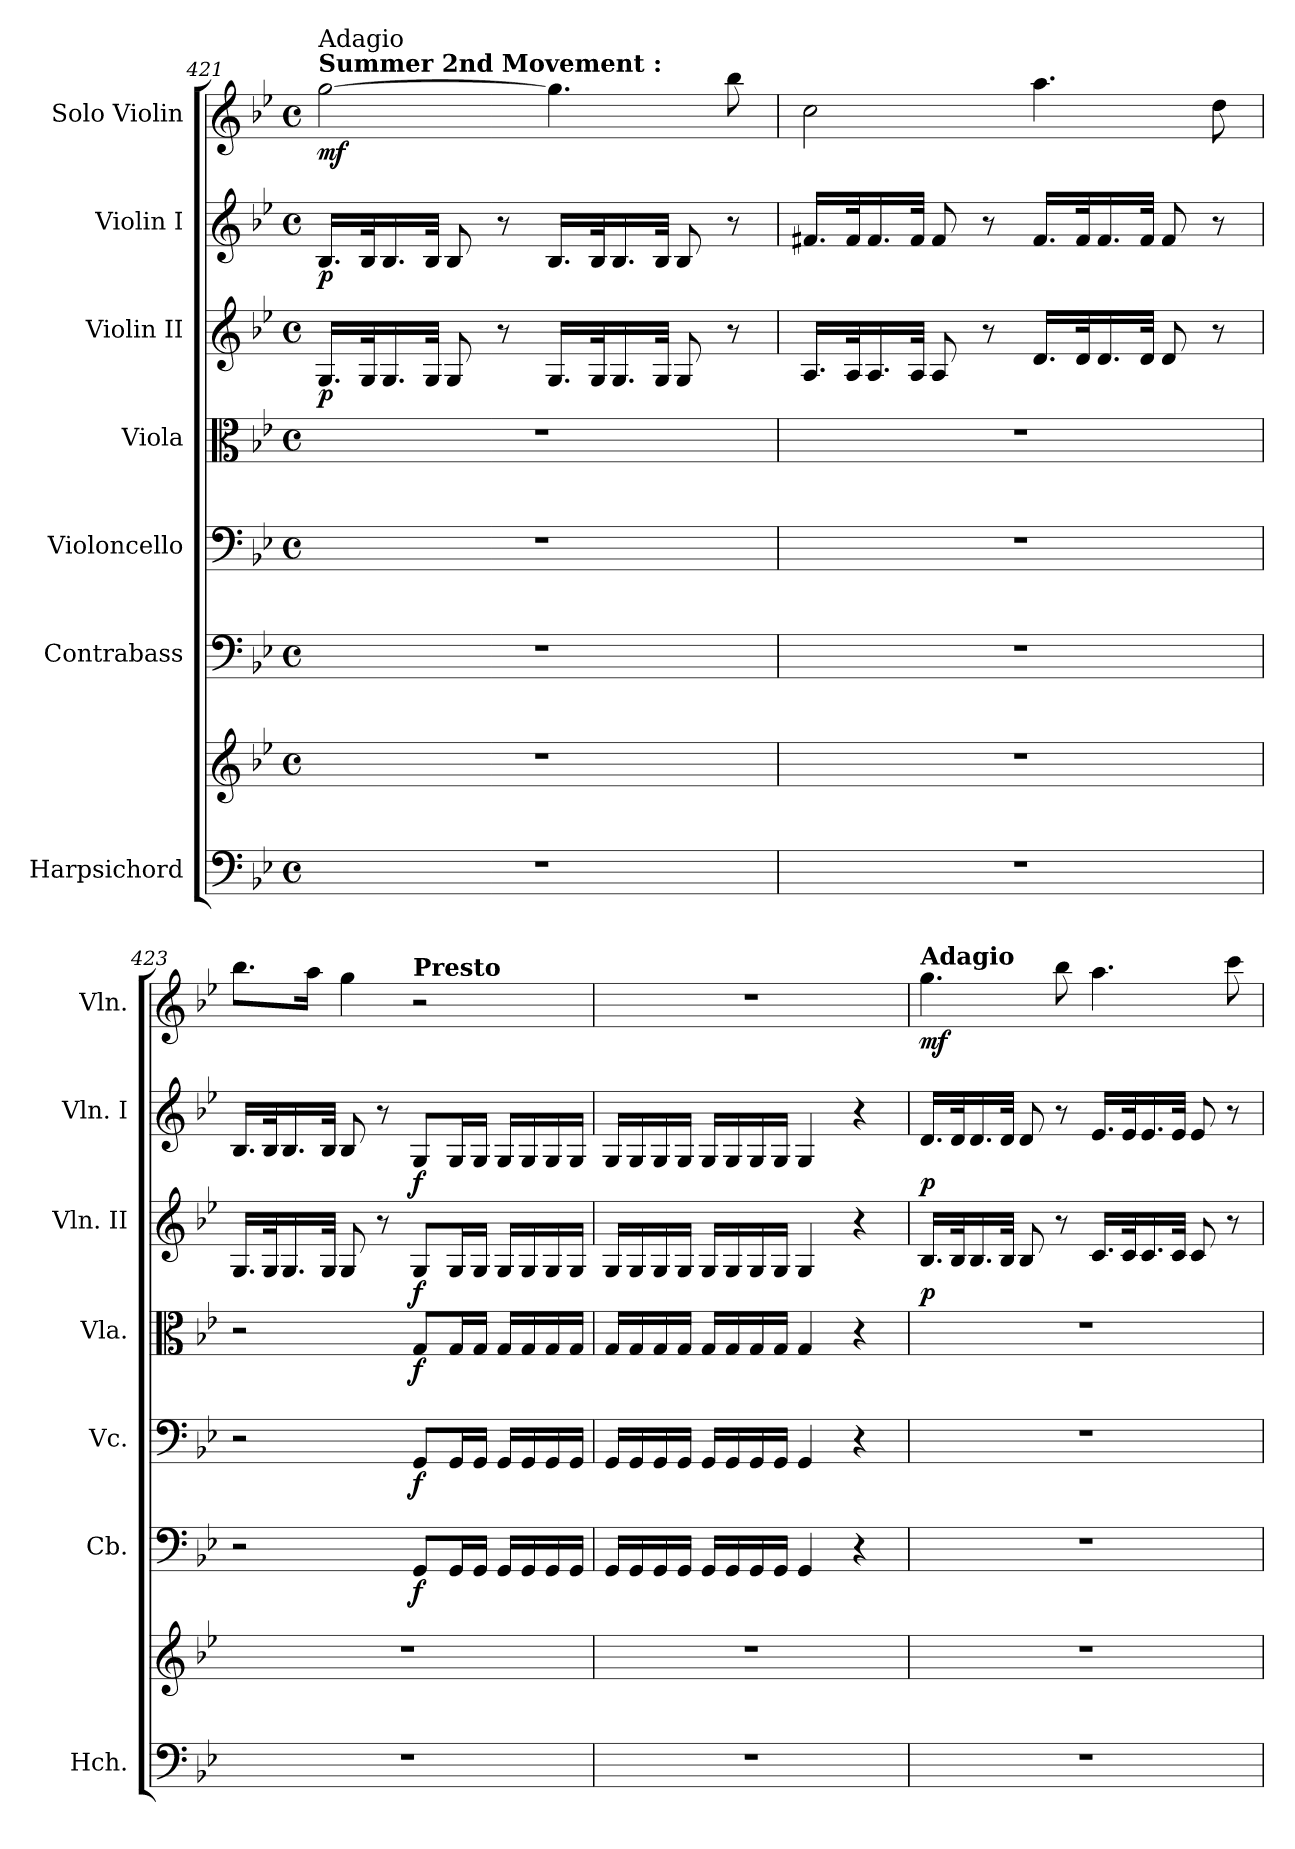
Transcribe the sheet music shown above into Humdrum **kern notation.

**kern	**kern	**kern	**dynam	**kern	**dynam	**kern	**dynam	**kern	**dynam	**kern	**dynam	**kern	**dynam
*part7	*part7	*part6	*part6	*part5	*part5	*part4	*part4	*part3	*part3	*part2	*part2	*part1	*part1
*staff8	*staff7	*staff6	*staff6	*staff5	*staff5	*staff4	*staff4	*staff3	*staff3	*staff2	*staff2	*staff1	*staff1
*I"Harpsichord	*	*I"Contrabass	*	*I"Violoncello	*	*I"Viola	*	*I"Violin II	*	*I"Violin I	*	*I"Solo Violin	*
*I'Hch.	*	*I'Cb.	*	*I'Vc.	*	*I'Vla.	*	*I'Vln. II	*	*I'Vln. I	*	*I'Vln.	*
!!LO:PB:g=z
*clefF4	*clefG2	*clefF4	*	*clefF4	*	*clefC3	*	*clefG2	*	*clefG2	*	*clefG2	*
*	*	*ITrd7c12	*	*	*	*	*	*	*	*	*	*	*
*k[b-e-]	*k[b-e-]	*k[b-e-]	*	*k[b-e-]	*	*k[b-e-]	*	*k[b-e-]	*	*k[b-e-]	*	*k[b-e-]	*
*M4/4	*M4/4	*M4/4	*	*M4/4	*	*M4/4	*	*M4/4	*	*M4/4	*	*M4/4	*
*met(c)	*met(c)	*met(c)	*	*met(c)	*	*met(c)	*	*met(c)	*	*met(c)	*	*met(c)	*
=421	=421	=421	=421	=421	=421	=421	=421	=421	=421	=421	=421	=421	=421
!	!	!	!	!	!	!	!	!	!	!	!	!LO:TX:a:B:t=Summer 2nd Movement &colon;	!
!	!	!	!	!	!	!	!	!	!	!	!	!LO:TX:t=Adagio	!
!	!	!	!	!	!	!	!	!	!LO:DY:b	!	!LO:DY:b	!	!LO:DY:b
1r	1r	1r	.	1r	.	1r	.	16.G/LL	p	16.B-/LL	p	[2gg\	mf
.	.	.	.	.	.	.	.	32G/K	.	32B-/K	.	.	.
.	.	.	.	.	.	.	.	16.G/	.	16.B-/	.	.	.
.	.	.	.	.	.	.	.	32G/JJk	.	32B-/JJk	.	.	.
.	.	.	.	.	.	.	.	8G/	.	8B-/	.	.	.
.	.	.	.	.	.	.	.	8r	.	8r	.	.	.
.	.	.	.	.	.	.	.	16.G/LL	.	16.B-/LL	.	4.gg\]	.
.	.	.	.	.	.	.	.	32G/K	.	32B-/K	.	.	.
.	.	.	.	.	.	.	.	16.G/	.	16.B-/	.	.	.
.	.	.	.	.	.	.	.	32G/JJk	.	32B-/JJk	.	.	.
.	.	.	.	.	.	.	.	8G/	.	8B-/	.	.	.
.	.	.	.	.	.	.	.	8r	.	8r	.	8bb-\	.
=422	=422	=422	=422	=422	=422	=422	=422	=422	=422	=422	=422	=422	=422
1r	1r	1r	.	1r	.	1r	.	16.A/LL	.	16.f#X/LL	.	2cc\	.
.	.	.	.	.	.	.	.	32A/K	.	32f#/K	.	.	.
.	.	.	.	.	.	.	.	16.A/	.	16.f#/	.	.	.
.	.	.	.	.	.	.	.	32A/JJk	.	32f#/JJk	.	.	.
.	.	.	.	.	.	.	.	8A/	.	8f#/	.	.	.
.	.	.	.	.	.	.	.	8r	.	8r	.	.	.
.	.	.	.	.	.	.	.	16.d/LL	.	16.f#/LL	.	4.aa\	.
.	.	.	.	.	.	.	.	32d/K	.	32f#/K	.	.	.
.	.	.	.	.	.	.	.	16.d/	.	16.f#/	.	.	.
.	.	.	.	.	.	.	.	32d/JJk	.	32f#/JJk	.	.	.
.	.	.	.	.	.	.	.	8d/	.	8f#/	.	.	.
.	.	.	.	.	.	.	.	8r	.	8r	.	8dd\	.
!!LO:PB:g=z
=423	=423	=423	=423	=423	=423	=423	=423	=423	=423	=423	=423	=423	=423
1r	1r	2r	.	2r	.	2r	.	16.G/LL	.	16.B-/LL	.	8.bb-\L	.
.	.	.	.	.	.	.	.	32G/K	.	32B-/K	.	.	.
.	.	.	.	.	.	.	.	16.G/	.	16.B-/	.	.	.
.	.	.	.	.	.	.	.	.	.	.	.	16aa\Jk	.
.	.	.	.	.	.	.	.	32G/JJk	.	32B-/JJk	.	.	.
.	.	.	.	.	.	.	.	8G/	.	8B-/	.	4gg\	.
.	.	.	.	.	.	.	.	8r	.	8r	.	.	.
!	!	!	!	!	!	!	!	!	!	!	!	!LO:TX:B:t=Presto	!
!	!	!	!LO:DY:b	!	!LO:DY:b	!	!LO:DY:b	!	!LO:DY:b	!	!LO:DY:b	!	!
.	.	8GGG/L	f	8GG/L	f	8G/L	f	8G/L	f	8G/L	f	2r	.
.	.	16GGG/L	.	16GG/L	.	16G/L	.	16G/L	.	16G/L	.	.	.
.	.	16GGG/JJ	.	16GG/JJ	.	16G/JJ	.	16G/JJ	.	16G/JJ	.	.	.
.	.	16GGG/LL	.	16GG/LL	.	16G/LL	.	16G/LL	.	16G/LL	.	.	.
.	.	16GGG/	.	16GG/	.	16G/	.	16G/	.	16G/	.	.	.
.	.	16GGG/	.	16GG/	.	16G/	.	16G/	.	16G/	.	.	.
.	.	16GGG/JJ	.	16GG/JJ	.	16G/JJ	.	16G/JJ	.	16G/JJ	.	.	.
=424	=424	=424	=424	=424	=424	=424	=424	=424	=424	=424	=424	=424	=424
1r	1r	16GGG/LL	.	16GG/LL	.	16G/LL	.	16G/LL	.	16G/LL	.	1r	.
.	.	16GGG/	.	16GG/	.	16G/	.	16G/	.	16G/	.	.	.
.	.	16GGG/	.	16GG/	.	16G/	.	16G/	.	16G/	.	.	.
.	.	16GGG/JJ	.	16GG/JJ	.	16G/JJ	.	16G/JJ	.	16G/JJ	.	.	.
.	.	16GGG/LL	.	16GG/LL	.	16G/LL	.	16G/LL	.	16G/LL	.	.	.
.	.	16GGG/	.	16GG/	.	16G/	.	16G/	.	16G/	.	.	.
.	.	16GGG/	.	16GG/	.	16G/	.	16G/	.	16G/	.	.	.
.	.	16GGG/JJ	.	16GG/JJ	.	16G/JJ	.	16G/JJ	.	16G/JJ	.	.	.
.	.	4GGG/	.	4GG/	.	4G/	.	4G/	.	4G/	.	.	.
.	.	4r	.	4r	.	4r	.	4r	.	4r	.	.	.
!!LO:PB:g=z
=425	=425	=425	=425	=425	=425	=425	=425	=425	=425	=425	=425	=425	=425
!	!	!	!	!	!	!	!	!	!	!	!	!LO:TX:B:t=Adagio	!
!	!	!	!	!	!	!	!	!	!LO:DY:b	!	!LO:DY:b	!	!LO:DY:b
1r	1r	1r	.	1r	.	1r	.	16.B-/LL	p	16.d/LL	p	4.gg\	mf
.	.	.	.	.	.	.	.	32B-/K	.	32d/K	.	.	.
.	.	.	.	.	.	.	.	16.B-/	.	16.d/	.	.	.
.	.	.	.	.	.	.	.	32B-/JJk	.	32d/JJk	.	.	.
.	.	.	.	.	.	.	.	8B-/	.	8d/	.	.	.
.	.	.	.	.	.	.	.	8r	.	8r	.	8bb-\	.
.	.	.	.	.	.	.	.	16.c/LL	.	16.e-/LL	.	4.aa\	.
.	.	.	.	.	.	.	.	32c/K	.	32e-/K	.	.	.
.	.	.	.	.	.	.	.	16.c/	.	16.e-/	.	.	.
.	.	.	.	.	.	.	.	32c/JJk	.	32e-/JJk	.	.	.
.	.	.	.	.	.	.	.	8c/	.	8e-/	.	.	.
.	.	.	.	.	.	.	.	8r	.	8r	.	8ccc\	.
=	=	=	=	=	=	=	=	=	=	=	=	=	=
*-	*-	*-	*-	*-	*-	*-	*-	*-	*-	*-	*-	*-	*-
